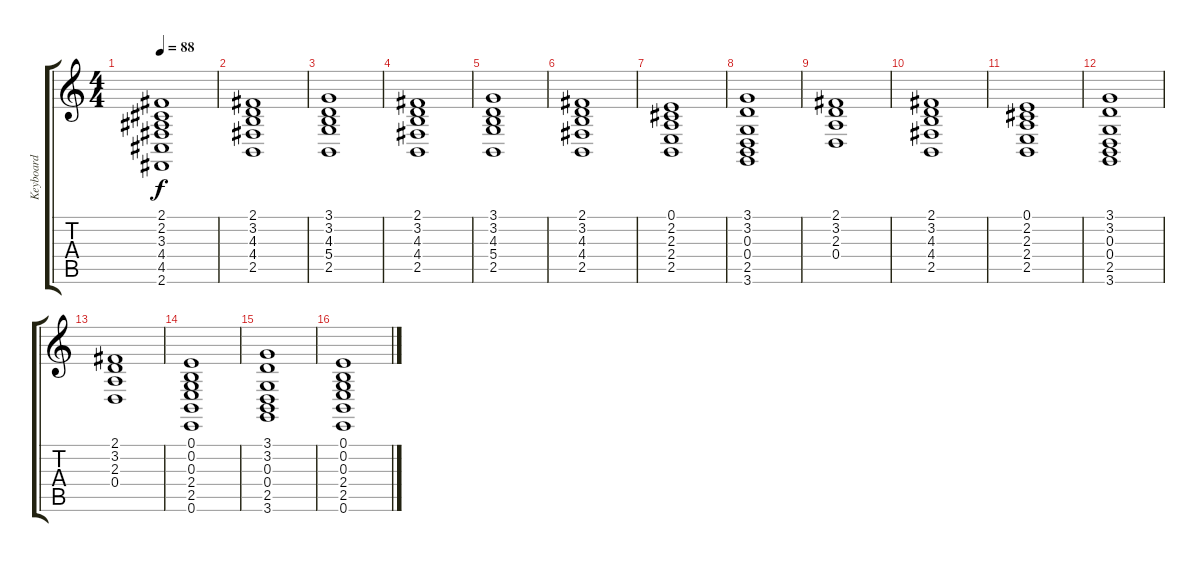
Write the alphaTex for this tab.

\track ("Keyboard" "Keyboard") {instrument churchorgan}
\staff {score tabs}
\tuning (E4 B3 G3 D3 A2 E2) {hide}
\ts (4 4)
\tempo 88
\clef g2
\ks c
(2.1 2.2 3.3 4.4 4.5 2.6).1{dy f} |
(2.1 3.2 4.3 4.4 2.5).1 |
(3.1 3.2 4.3 5.4 2.5).1 |
(2.1 3.2 4.3 4.4 2.5).1 |
(3.1 3.2 4.3 5.4 2.5).1 |
(2.1 3.2 4.3 4.4 2.5).1 |
(0.1 2.2 2.3 2.4 2.5).1 |
(3.1 3.2 0.3 0.4 2.5 3.6).1 |
(2.1 3.2 2.3 0.4).1 |
(2.1 3.2 4.3 4.4 2.5).1 |
(0.1 2.2 2.3 2.4 2.5).1 |
(3.1 3.2 0.3 0.4 2.5 3.6).1 |
(2.1 3.2 2.3 0.4).1 |
(0.1 0.2 0.3 2.4 2.5 0.6).1 |
(3.1 3.2 0.3 0.4 2.5 3.6).1 |
(0.1 0.2 0.3 2.4 2.5 0.6).1
